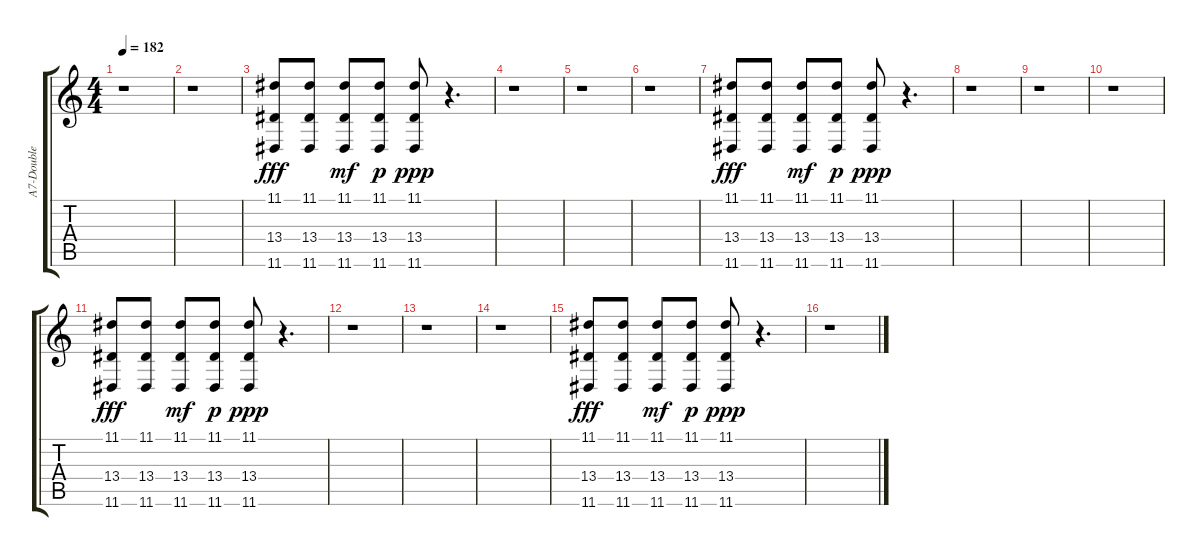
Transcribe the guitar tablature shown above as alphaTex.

\track ("A7-Double Hit  " "A7-Double ") {instrument orchestrahit}
\staff {score tabs}
\tuning (E4 B3 G3 D3 A2 E2) {hide}
\ts (4 4)
\tempo 182
\clef g2
\ks c
r.1{dy ppp} |
r.1 |
(11.1 13.4 11.6).8{dy fff} (11.1 13.4 11.6).8 (11.1 13.4 11.6).8{dy mf} (11.1 13.4 11.6).8{dy p} (11.1 13.4 11.6).8{dy ppp} r.4{d} |
r.1 |
r.1 |
r.1 |
(11.1 13.4 11.6).8{dy fff} (11.1 13.4 11.6).8 (11.1 13.4 11.6).8{dy mf} (11.1 13.4 11.6).8{dy p} (11.1 13.4 11.6).8{dy ppp} r.4{d} |
r.1 |
r.1 |
r.1 |
(11.1 13.4 11.6).8{dy fff} (11.1 13.4 11.6).8 (11.1 13.4 11.6).8{dy mf} (11.1 13.4 11.6).8{dy p} (11.1 13.4 11.6).8{dy ppp} r.4{d} |
r.1 |
r.1 |
r.1 |
(11.1 13.4 11.6).8{dy fff} (11.1 13.4 11.6).8 (11.1 13.4 11.6).8{dy mf} (11.1 13.4 11.6).8{dy p} (11.1 13.4 11.6).8{dy ppp} r.4{d} |
r.1
